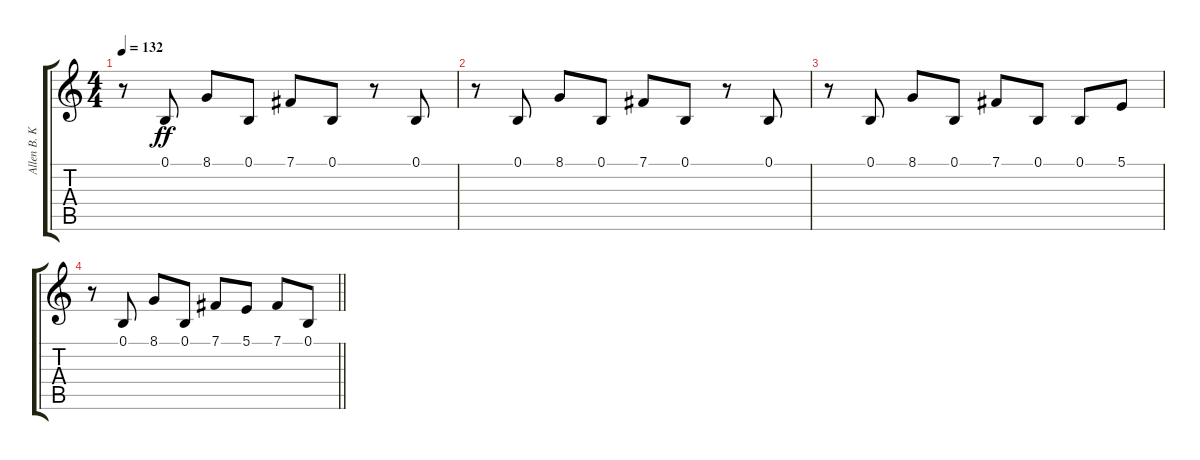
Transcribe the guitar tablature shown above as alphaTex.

\track ("Allen B. Konstanz (Keys II)" "Allen B. K") {instrument lead2sawtooth}
\staff {score tabs}
\tuning (B3 Gb3 D3 A2 E2 B1) {hide}
\ts (4 4)
\tempo 132
\clef g2
\ks c
r.8{dy ff} 0.1.8 8.1.8 0.1.8 7.1.8 0.1.8 r.8 0.1.8 |
r.8 0.1.8 8.1.8 0.1.8 7.1.8 0.1.8 r.8 0.1.8 |
r.8 0.1.8 8.1.8 0.1.8 7.1.8 0.1.8 0.1.8 5.1.8 |
\barLineRight lightlight
r.8 0.1.8 8.1.8 0.1.8 7.1.8 5.1.8 7.1.8 0.1.8
